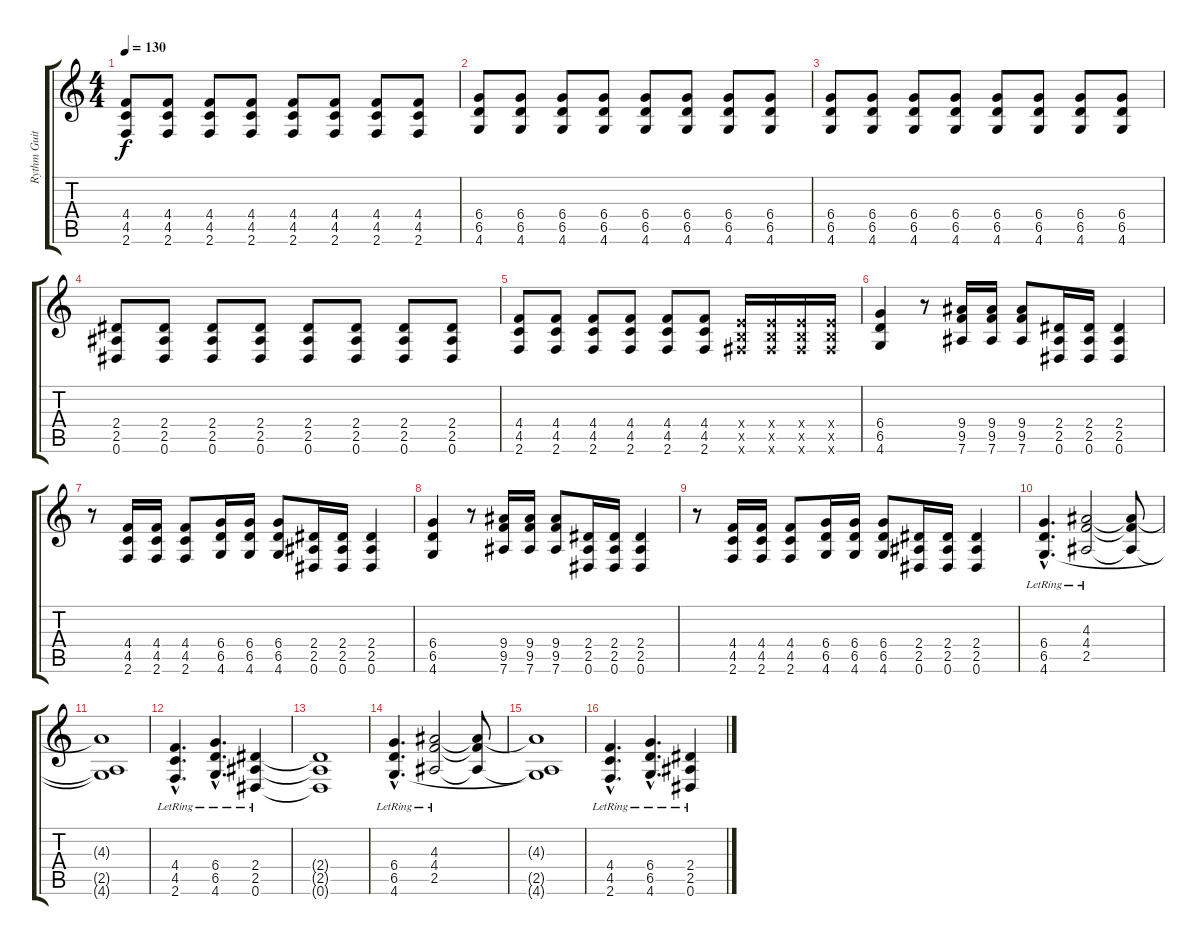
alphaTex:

\track ("Rythm Guitar" "Rythm Guit") {instrument distortionguitar}
\staff {score tabs}
\tuning (Eb4 Bb3 Gb3 Db3 Ab2 Eb2) {hide}
\ts (4 4)
\tempo 130
\clef g2
\ks c
(4.4 4.5 2.6).8{dy f} (4.4 4.5 2.6).8 (4.4 4.5 2.6).8 (4.4 4.5 2.6).8 (4.4 4.5 2.6).8 (4.4 4.5 2.6).8 (4.4 4.5 2.6).8 (4.4 4.5 2.6).8 |
(6.4 6.5 4.6).8 (6.4 6.5 4.6).8 (6.4 6.5 4.6).8 (6.4 6.5 4.6).8 (6.4 6.5 4.6).8 (6.4 6.5 4.6).8 (6.4 6.5 4.6).8 (6.4 6.5 4.6).8 |
(6.4 6.5 4.6).8 (6.4 6.5 4.6).8 (6.4 6.5 4.6).8 (6.4 6.5 4.6).8 (6.4 6.5 4.6).8 (6.4 6.5 4.6).8 (6.4 6.5 4.6).8 (6.4 6.5 4.6).8 |
(2.4 2.5 0.6).8 (2.4 2.5 0.6).8 (2.4 2.5 0.6).8 (2.4 2.5 0.6).8 (2.4 2.5 0.6).8 (2.4 2.5 0.6).8 (2.4 2.5 0.6).8 (2.4 2.5 0.6).8 |
(4.4 4.5 2.6).8 (4.4 4.5 2.6).8 (4.4 4.5 2.6).8 (4.4 4.5 2.6).8 (4.4 4.5 2.6).8 (4.4 4.5 2.6).8 (3.4{x} 3.5{x} 3.6{x}).16 (3.4{x} 3.5{x} 3.6{x}).16 (3.4{x} 3.5{x} 3.6{x}).16 (3.4{x} 3.5{x} 3.6{x}).16 |
(6.4 6.5 4.6).4 r.8 (9.4 9.5 7.6).16 (9.4 9.5 7.6).16 (9.4 9.5 7.6).8 (2.4 2.5 0.6).16 (2.4 2.5 0.6).16 (2.4 2.5 0.6).4 |
r.8 (4.4 4.5 2.6).16 (4.4 4.5 2.6).16 (4.4 4.5 2.6).8 (6.4 6.5 4.6).16 (6.4 6.5 4.6).16 (6.4 6.5 4.6).8 (2.4 2.5 0.6).16 (2.4 2.5 0.6).16 (2.4 2.5 0.6).4 |
(6.4 6.5 4.6).4 r.8 (9.4 9.5 7.6).16 (9.4 9.5 7.6).16 (9.4 9.5 7.6).8 (2.4 2.5 0.6).16 (2.4 2.5 0.6).16 (2.4 2.5 0.6).4 |
r.8 (4.4 4.5 2.6).16 (4.4 4.5 2.6).16 (4.4 4.5 2.6).8 (6.4 6.5 4.6).16 (6.4 6.5 4.6).16 (6.4 6.5 4.6).8 (2.4 2.5 0.6).16 (2.4 2.5 0.6).16 (2.4 2.5 0.6).4 |
(6.4{hac lr} 6.5{hac lr} 4.6{hac lr}).4{d instrument electricguitarclean} (4.3{lr} 4.4{lr} 2.5{lr}).2 (4.3{t} 4.4{t} 2.5{t}).8 |
(4.3{t} 2.5{t} 4.6{t}).1 |
(4.4{hac lr} 4.5{hac lr} 2.6{hac lr}).4{d} (6.4{hac lr} 6.5{hac lr} 4.6{hac lr}).4{d} (2.4{lr} 2.5{lr} 0.6{lr}).4 |
(2.4{t} 2.5{t} 0.6{t}).1 |
(6.4{hac lr} 6.5{hac lr} 4.6{hac lr}).4{d} (4.3{lr} 4.4{lr} 2.5{lr}).2 (4.3{t} 4.4{t} 2.5{t}).8 |
(4.3{t} 2.5{t} 4.6{t}).1 |
(4.4{hac lr} 4.5{hac lr} 2.6{hac lr}).4{d} (6.4{hac lr} 6.5{hac lr} 4.6{hac lr}).4{d} (2.4{lr} 2.5{lr} 0.6{lr}).4
